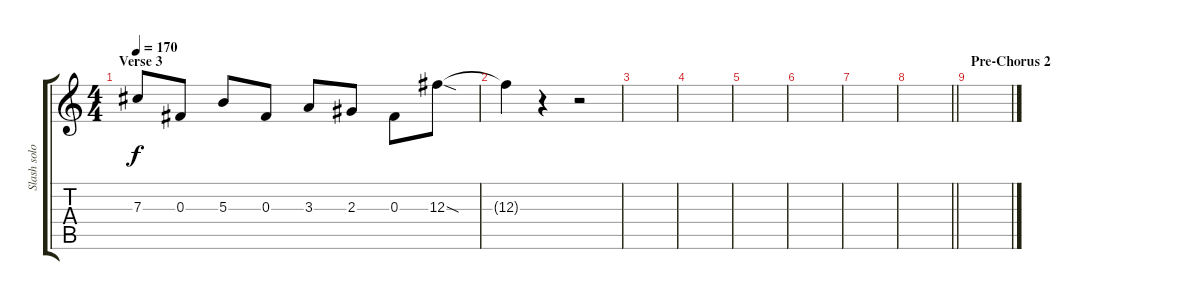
\track ("Slash solo" "Slash solo") {instrument distortionguitar}
\staff {score tabs}
\tuning (Eb4 Bb3 Gb3 Db3 Ab2 Eb2) {hide}
\ts (4 4)
\section ("" "Verse 3")
\tempo 170
\clef g2
\ks c
7.3.8{dy f} 0.3.8 5.3.8 0.3.8 3.3.8 2.3.8 0.3.8 12.3{sod}.8 |
12.3{t}.4 r.4 r.2 |
|
|
|
|
|
\barLineRight lightlight
|
\section ("" "Pre-Chorus 2")
